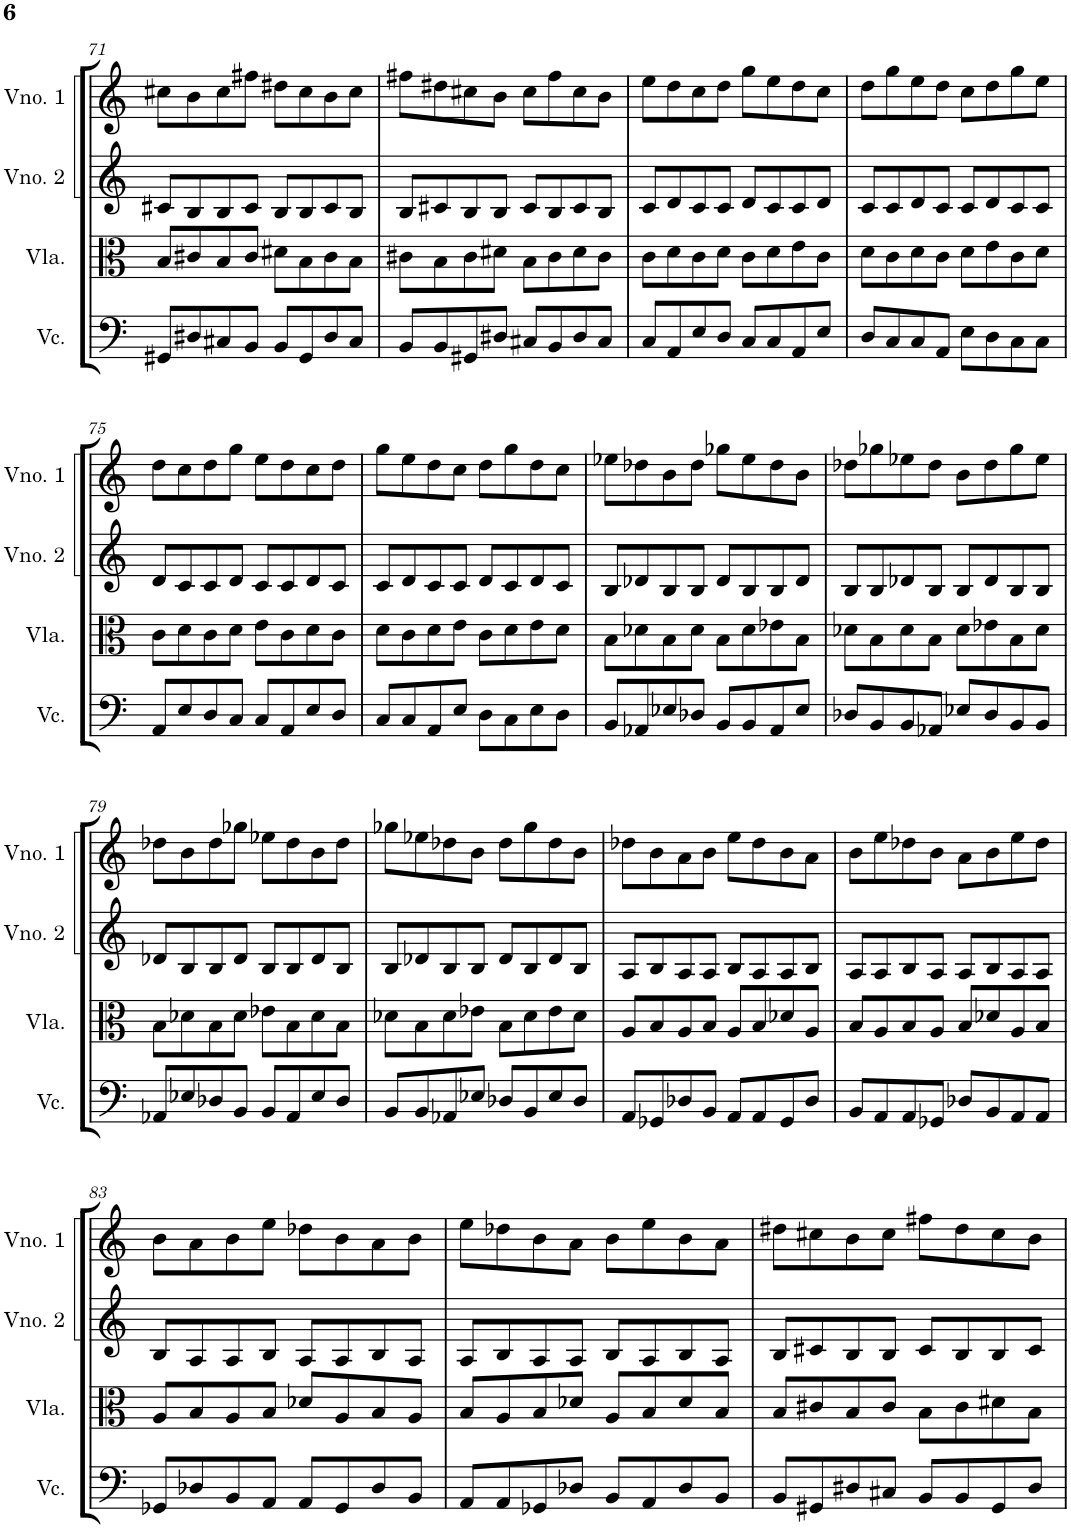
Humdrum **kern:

**kern	**kern	**kern	**kern
*part4	*part3	*part2	*part1
*staff4	*staff3	*staff2	*staff1
*I"Violoncelo	*I"Viola	*I"Violino 2	*I"Violino 1
*I'Vc.	*I'Vla.	*I'Vno. 2	*I'Vno. 1
!!LO:PB:g=z
*clefF4	*clefC3	*clefG2	*clefG2
*k[]	*k[]	*k[]	*k[]
*M4/4	*M4/4	*M4/4	*M4/4
=71	=71	=71	=71
8GG#X/L	8B/L	8c#X/L	8cc#X\L
8D#X/	8c#X/	8B/	8b\
8C#X/	8B/	8B/	8cc#\
8BB/J	8c#/J	8c#/J	8ff#X\J
8BB/L	8d#X\L	8B/L	8dd#X\L
8GG#/	8B\	8B/	8cc#\
8D#/	8c#\	8c#/	8b\
8C#/J	8B\J	8B/J	8cc#\J
=72	=72	=72	=72
8BB/L	8c#X\L	8B/L	8ff#X\L
8BB/	8B\	8c#X/	8dd#X\
8GG#X/	8c#\	8B/	8cc#X\
8D#X/J	8d#X\J	8B/J	8b\J
8C#X/L	8B\L	8c#/L	8cc#\L
8BB/	8c#\	8B/	8ff#\
8D#/	8d#\	8c#/	8cc#\
8C#/J	8c#\J	8B/J	8b\J
=73	=73	=73	=73
8C/L	8c\L	8c/L	8ee\L
8AA/	8d\	8d/	8dd\
8E/	8c\	8c/	8cc\
8D/J	8d\J	8c/J	8dd\J
8C/L	8c\L	8d/L	8gg\L
8C/	8d\	8c/	8ee\
8AA/	8e\	8c/	8dd\
8E/J	8c\J	8d/J	8cc\J
=74	=74	=74	=74
8D/L	8d\L	8c/L	8dd\L
8C/	8c\	8c/	8gg\
8C/	8d\	8d/	8ee\
8AA/J	8c\J	8c/J	8dd\J
8E\L	8d\L	8c/L	8cc\L
8D\	8e\	8d/	8dd\
8C\	8c\	8c/	8gg\
8C\J	8d\J	8c/J	8ee\J
!!LO:LB:g=z
=75	=75	=75	=75
8AA/L	8c\L	8d/L	8dd\L
8E/	8d\	8c/	8cc\
8D/	8c\	8c/	8dd\
8C/J	8d\J	8d/J	8gg\J
8C/L	8e\L	8c/L	8ee\L
8AA/	8c\	8c/	8dd\
8E/	8d\	8d/	8cc\
8D/J	8c\J	8c/J	8dd\J
=76	=76	=76	=76
8C/L	8d\L	8c/L	8gg\L
8C/	8c\	8d/	8ee\
8AA/	8d\	8c/	8dd\
8E/J	8e\J	8c/J	8cc\J
8D\L	8c\L	8d/L	8dd\L
8C\	8d\	8c/	8gg\
8E\	8e\	8d/	8dd\
8D\J	8d\J	8c/J	8cc\J
=77	=77	=77	=77
8BB/L	8B\L	8B/L	8ee-X\L
8AA-X/	8d-X\	8d-X/	8dd-X\
8E-X/	8B\	8B/	8b\
8D-X/J	8d-\J	8B/J	8dd-\J
8BB/L	8B\L	8d-/L	8gg-X\L
8BB/	8d-\	8B/	8ee-\
8AA-/	8e-X\	8B/	8dd-\
8E-/J	8B\J	8d-/J	8b\J
=78	=78	=78	=78
8D-X/L	8d-X\L	8B/L	8dd-X\L
8BB/	8B\	8B/	8gg-X\
8BB/	8d-\	8d-X/	8ee-X\
8AA-X/J	8B\J	8B/J	8dd-\J
8E-X/L	8d-\L	8B/L	8b\L
8D-/	8e-X\	8d-/	8dd-\
8BB/	8B\	8B/	8gg-\
8BB/J	8d-\J	8B/J	8ee-\J
!!LO:LB:g=z
=79	=79	=79	=79
8AA-X/L	8B\L	8d-X/L	8dd-X\L
8E-X/	8d-X\	8B/	8b\
8D-X/	8B\	8B/	8dd-\
8BB/J	8d-\J	8d-/J	8gg-X\J
8BB/L	8e-X\L	8B/L	8ee-X\L
8AA-/	8B\	8B/	8dd-\
8E-/	8d-\	8d-/	8b\
8D-/J	8B\J	8B/J	8dd-\J
=80	=80	=80	=80
8BB/L	8d-X\L	8B/L	8gg-X\L
8BB/	8B\	8d-X/	8ee-X\
8AA-X/	8d-\	8B/	8dd-X\
8E-X/J	8e-X\J	8B/J	8b\J
8D-X/L	8B\L	8d-/L	8dd-\L
8BB/	8d-\	8B/	8gg-\
8E-/	8e-\	8d-/	8dd-\
8D-/J	8d-\J	8B/J	8b\J
=81	=81	=81	=81
8AA/L	8A/L	8A/L	8dd-X\L
8GG-X/	8B/	8B/	8b\
8D-X/	8A/	8A/	8a\
8BB/J	8B/J	8A/J	8b\J
8AA/L	8A/L	8B/L	8ee\L
8AA/	8B/	8A/	8dd-\
8GG-/	8d-X/	8A/	8b\
8D-/J	8A/J	8B/J	8a\J
=82	=82	=82	=82
8BB/L	8B/L	8A/L	8b\L
8AA/	8A/	8A/	8ee\
8AA/	8B/	8B/	8dd-X\
8GG-X/J	8A/J	8A/J	8b\J
8D-X/L	8B/L	8A/L	8a\L
8BB/	8d-X/	8B/	8b\
8AA/	8A/	8A/	8ee\
8AA/J	8B/J	8A/J	8dd-\J
!!LO:LB:g=z
=83	=83	=83	=83
8GG-X/L	8A/L	8B/L	8b\L
8D-X/	8B/	8A/	8a\
8BB/	8A/	8A/	8b\
8AA/J	8B/J	8B/J	8ee\J
8AA/L	8d-X/L	8A/L	8dd-X\L
8GG-/	8A/	8A/	8b\
8D-/	8B/	8B/	8a\
8BB/J	8A/J	8A/J	8b\J
=84	=84	=84	=84
8AA/L	8B/L	8A/L	8ee\L
8AA/	8A/	8B/	8dd-X\
8GG-X/	8B/	8A/	8b\
8D-X/J	8d-X/J	8A/J	8a\J
8BB/L	8A/L	8B/L	8b\L
8AA/	8B/	8A/	8ee\
8D-/	8d-/	8B/	8b\
8BB/J	8B/J	8A/J	8a\J
=85	=85	=85	=85
8BB/L	8B/L	8B/L	8dd#X\L
8GG#X/	8c#X/	8c#X/	8cc#X\
8D#X/	8B/	8B/	8b\
8C#X/J	8c#/J	8B/J	8cc#\J
8BB/L	8B\L	8c#/L	8ff#X\L
8BB/	8c#\	8B/	8dd#\
8GG#/	8d#X\	8B/	8cc#\
8D#/J	8B\J	8c#/J	8b\J
=	=	=	=
*-	*-	*-	*-
